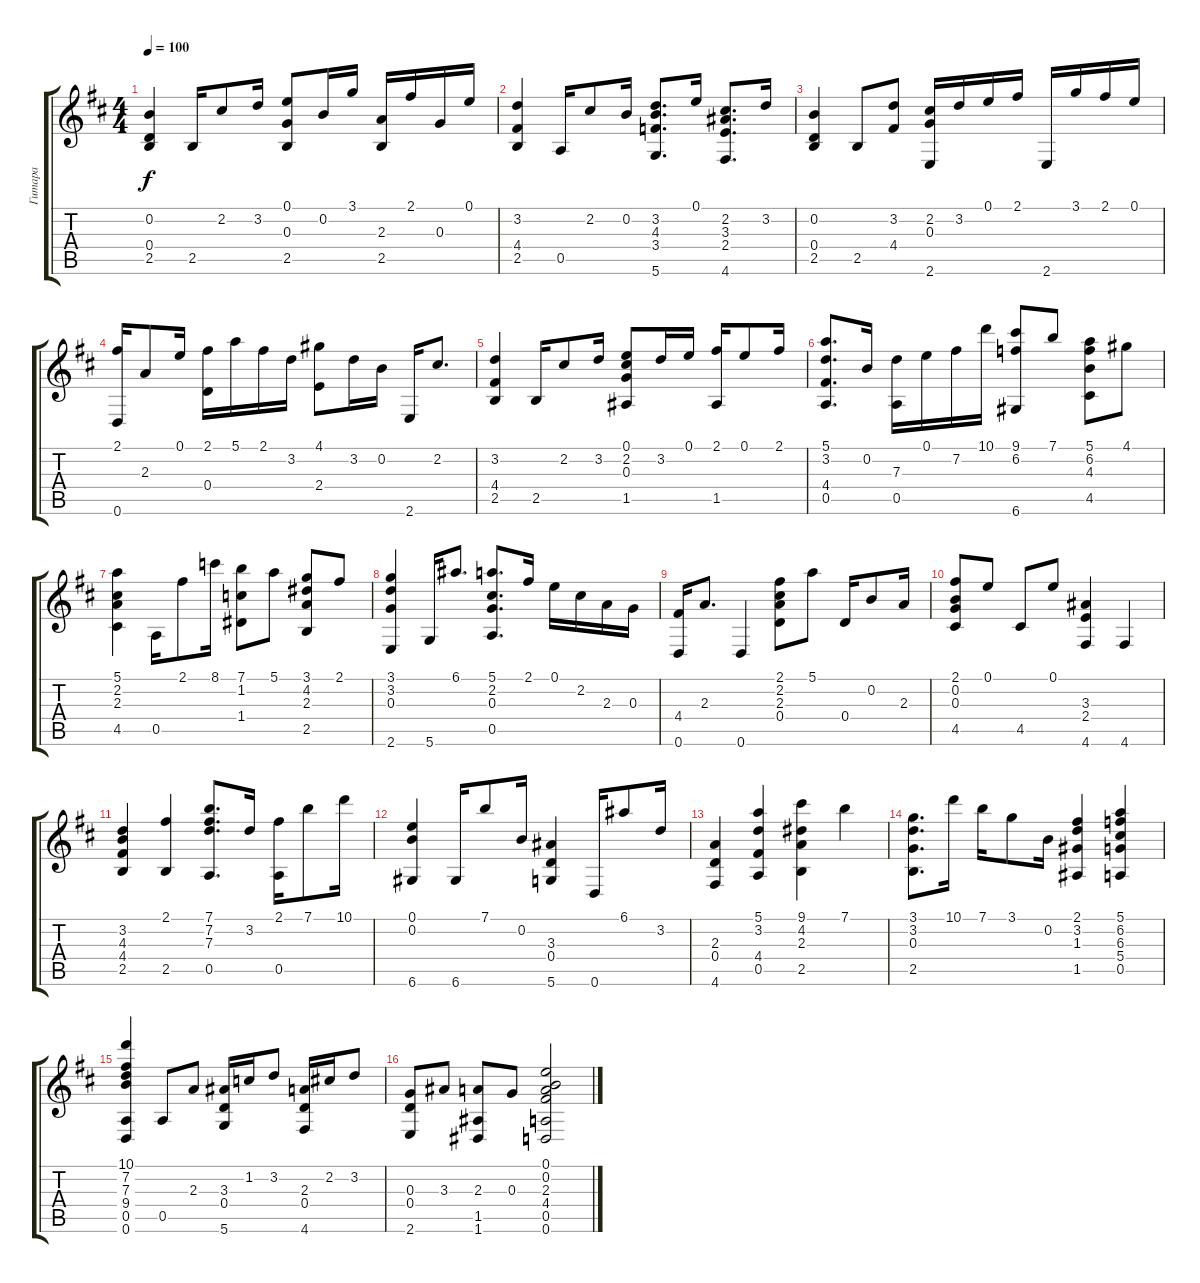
\track ("Гитара " "Гитара ") {instrument acousticguitarnylon}
\staff {score tabs}
\tuning (E4 B3 G3 D3 A2 D2) {hide}
\ts (4 4)
\tempo 100
\clef g2
\ks d
(0.2 0.4 2.5).4{dy f} 2.5.16 2.2.8 3.2.16 (0.1 0.3 2.5).8 0.2.16 3.1.16 (2.3 2.5).16 2.1.16 0.3.16 0.1.16 |
(3.2 4.4 2.5).4 0.5.16 2.2.8 0.2.16 (3.2 4.3 3.4 5.6).8{d} 0.1.16 (2.2 3.3 2.4 4.6).8{d} 3.2.16 |
(0.2 0.4 2.5).4 2.5.8 (3.2 4.4).8 (2.2 0.3 2.6).16 3.2.16 0.1.16 2.1.16 2.6.16 3.1.16 2.1.16 0.1.16 |
(2.1 0.6).16 2.3.8 0.1.16 (2.1 0.4).16 5.1.16 2.1.16 3.2.16 (4.1 2.4).8 3.2.16 0.2.16 2.6.16 2.2.8{d} |
(3.2 4.4 2.5).4 2.5.16 2.2.8 3.2.16 (0.1 2.2 0.3 1.5).8 3.2.16 0.1.16 (2.1 1.5).16 0.1.8 2.1.16 |
(5.1 3.2 4.4 0.5).8{d} 0.2.16 (7.3 0.5).16 0.1.16 7.2.16 10.1.16 (9.1 6.2 6.6).8 7.1.8 (5.1 6.2 4.3 4.5).8 4.1.8 |
(5.1 2.2 2.3 4.5).4 0.5.16 2.1.8 8.1.16 (7.1 1.2 1.4).8 5.1.8 (3.1 4.2 2.3 2.5).8 2.1.8 |
(3.1 3.2 0.3 2.6).4 5.6.16 6.1.8{d} (5.1 2.2 0.3 0.5).8{d} 2.1.16 0.1.16 2.2.16 2.3.16 0.3.16 |
(4.4 0.6).16 2.3.8{d} 0.6.4 (2.1 2.2 2.3 0.4).8 5.1.8 0.4.16 0.2.8 2.3.16 |
(2.1 0.2 0.3 4.5).8 0.1.8 4.5.8 0.1.8 (3.3 2.4 4.6).4 4.6.4 |
(3.2 4.3 4.4 2.5).4 (2.1 2.5).4 (7.1 7.2 7.3 0.5).8{d} 3.2.16 (2.1 0.5).16 7.1.8 10.1.16 |
(0.1 0.2 6.6).4 6.6.16 7.1.8 0.2.16 (3.3 0.4 5.6).4 0.6.16 6.1.8 3.2.16 |
(2.3 0.4 4.6).4 (5.1 3.2 4.4 0.5).4 (9.1 4.2 2.3 2.5).4 7.1.4 |
(3.1 3.2 0.3 2.5).8{d} 10.1.16 7.1.16 3.1.8 0.2.16 (2.1 3.2 1.3 1.5).4 (5.1 6.2 6.3 5.4 0.5).4 |
(10.1 7.2 7.3 9.4 0.5 0.6).4 0.5.8 2.3.8 (3.3 0.4 5.6).16 1.2.16 3.2.8 (2.3 0.4 4.6).16 2.2.16 3.2.8 |
(0.3 0.4 2.6).8 3.3.8 (2.3 1.5 1.6).8 0.3.8 (0.1 0.2 2.3 4.4 0.5 0.6).2
